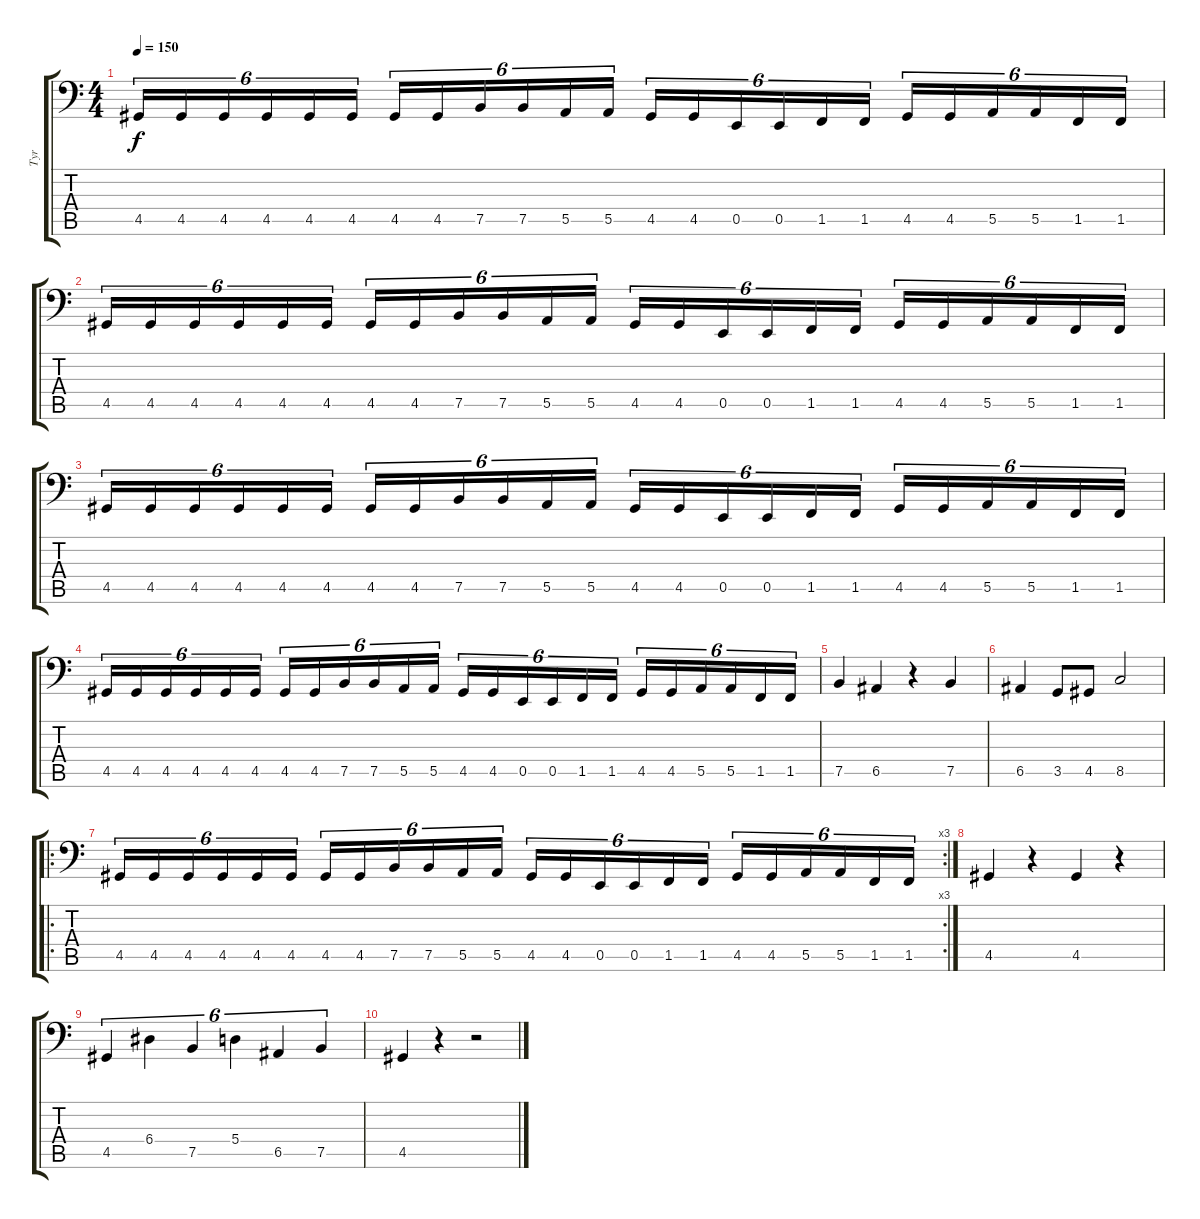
\track ("Tyr" "Tyr") {instrument electricbassfinger}
\staff {score tabs}
\tuning (C3 G2 D2 A1 E1 B0) {hide}
\ts (4 4)
\tempo 150
\clef f4
\ks c
4.5.16{tu (6 4) dy f} 4.5.16{tu (6 4)} 4.5.16{tu (6 4)} 4.5.16{tu (6 4)} 4.5.16{tu (6 4)} 4.5.16{tu (6 4)} 4.5.16{tu (6 4)} 4.5.16{tu (6 4)} 7.5.16{tu (6 4)} 7.5.16{tu (6 4)} 5.5.16{tu (6 4)} 5.5.16{tu (6 4)} 4.5.16{tu (6 4)} 4.5.16{tu (6 4)} 0.5.16{tu (6 4)} 0.5.16{tu (6 4)} 1.5.16{tu (6 4)} 1.5.16{tu (6 4)} 4.5.16{tu (6 4)} 4.5.16{tu (6 4)} 5.5.16{tu (6 4)} 5.5.16{tu (6 4)} 1.5.16{tu (6 4)} 1.5.16{tu (6 4)} |
4.5.16{tu (6 4)} 4.5.16{tu (6 4)} 4.5.16{tu (6 4)} 4.5.16{tu (6 4)} 4.5.16{tu (6 4)} 4.5.16{tu (6 4)} 4.5.16{tu (6 4)} 4.5.16{tu (6 4)} 7.5.16{tu (6 4)} 7.5.16{tu (6 4)} 5.5.16{tu (6 4)} 5.5.16{tu (6 4)} 4.5.16{tu (6 4)} 4.5.16{tu (6 4)} 0.5.16{tu (6 4)} 0.5.16{tu (6 4)} 1.5.16{tu (6 4)} 1.5.16{tu (6 4)} 4.5.16{tu (6 4)} 4.5.16{tu (6 4)} 5.5.16{tu (6 4)} 5.5.16{tu (6 4)} 1.5.16{tu (6 4)} 1.5.16{tu (6 4)} |
4.5.16{tu (6 4)} 4.5.16{tu (6 4)} 4.5.16{tu (6 4)} 4.5.16{tu (6 4)} 4.5.16{tu (6 4)} 4.5.16{tu (6 4)} 4.5.16{tu (6 4)} 4.5.16{tu (6 4)} 7.5.16{tu (6 4)} 7.5.16{tu (6 4)} 5.5.16{tu (6 4)} 5.5.16{tu (6 4)} 4.5.16{tu (6 4)} 4.5.16{tu (6 4)} 0.5.16{tu (6 4)} 0.5.16{tu (6 4)} 1.5.16{tu (6 4)} 1.5.16{tu (6 4)} 4.5.16{tu (6 4)} 4.5.16{tu (6 4)} 5.5.16{tu (6 4)} 5.5.16{tu (6 4)} 1.5.16{tu (6 4)} 1.5.16{tu (6 4)} |
4.5.16{tu (6 4)} 4.5.16{tu (6 4)} 4.5.16{tu (6 4)} 4.5.16{tu (6 4)} 4.5.16{tu (6 4)} 4.5.16{tu (6 4)} 4.5.16{tu (6 4)} 4.5.16{tu (6 4)} 7.5.16{tu (6 4)} 7.5.16{tu (6 4)} 5.5.16{tu (6 4)} 5.5.16{tu (6 4)} 4.5.16{tu (6 4)} 4.5.16{tu (6 4)} 0.5.16{tu (6 4)} 0.5.16{tu (6 4)} 1.5.16{tu (6 4)} 1.5.16{tu (6 4)} 4.5.16{tu (6 4)} 4.5.16{tu (6 4)} 5.5.16{tu (6 4)} 5.5.16{tu (6 4)} 1.5.16{tu (6 4)} 1.5.16{tu (6 4)} |
7.5.4 6.5.4 r.4 7.5.4 |
6.5.4 3.5.8 4.5.8 8.5.2 |
\ro
\rc 3
4.5.16{tu (6 4)} 4.5.16{tu (6 4)} 4.5.16{tu (6 4)} 4.5.16{tu (6 4)} 4.5.16{tu (6 4)} 4.5.16{tu (6 4)} 4.5.16{tu (6 4)} 4.5.16{tu (6 4)} 7.5.16{tu (6 4)} 7.5.16{tu (6 4)} 5.5.16{tu (6 4)} 5.5.16{tu (6 4)} 4.5.16{tu (6 4)} 4.5.16{tu (6 4)} 0.5.16{tu (6 4)} 0.5.16{tu (6 4)} 1.5.16{tu (6 4)} 1.5.16{tu (6 4)} 4.5.16{tu (6 4)} 4.5.16{tu (6 4)} 5.5.16{tu (6 4)} 5.5.16{tu (6 4)} 1.5.16{tu (6 4)} 1.5.16{tu (6 4)} |
4.5.4 r.4 4.5.4 r.4 |
4.5.4{tu (6 4)} 6.4.4{tu (6 4)} 7.5.4{tu (6 4)} 5.4.4{tu (6 4)} 6.5.4{tu (6 4)} 7.5.4{tu (6 4)} |
4.5.4 r.4 r.2
